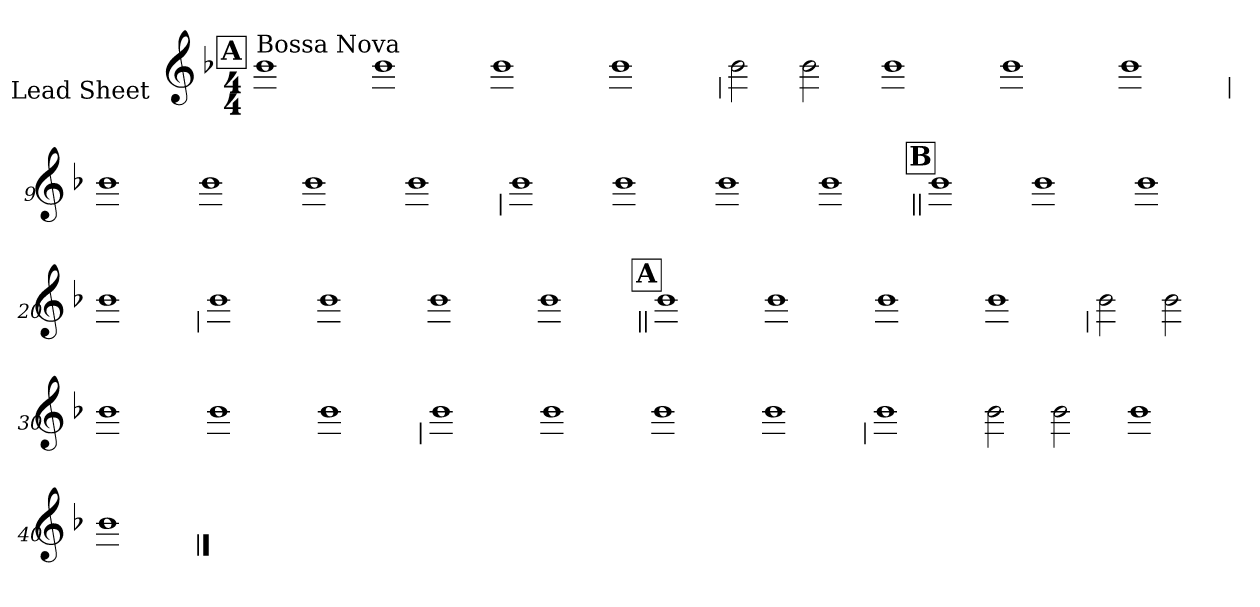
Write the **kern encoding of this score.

**kern
*part1
*staff1
*I"Lead Sheet
*stria0
*clefG2
*k[b-]
*d:
*M4/4
!!LO:REH:place=s1:a:t=A
=1||
!LO:TX:a:t=Bossa Nova
1b-
=2-
1b-
=3-
1b-
=4-
1b-
!!LO:LB:g=z
=5
2b-
2b-
=6-
1b-
=7-
1b-
=8-
1b-
!!LO:LB:g=z
=9
1b-
=10-
1b-
=11-
1b-
=12-
1b-
!!LO:LB:g=z
=13
1b-
=14-
1b-
=15-
1b-
=16-
1b-
!!LO:LB:g=z
!!LO:REH:place=s1:a:t=B
=17||
1b-
=18-
1b-
=19-
1b-
=20-
1b-
!!LO:LB:g=z
=21
1b-
=22-
1b-
=23-
1b-
=24-
1b-
!!LO:LB:g=z
!!LO:REH:place=s1:a:t=A
=25||
1b-
=26-
1b-
=27-
1b-
=28-
1b-
!!LO:LB:g=z
=29
2b-
2b-
=30-
1b-
=31-
1b-
=32-
1b-
!!LO:LB:g=z
=33
1b-
=34-
1b-
=35-
1b-
=36-
1b-
!!LO:LB:g=z
=37
1b-
=38-
2b-
2b-
=39-
1b-
=40-
1b-
==
*-
